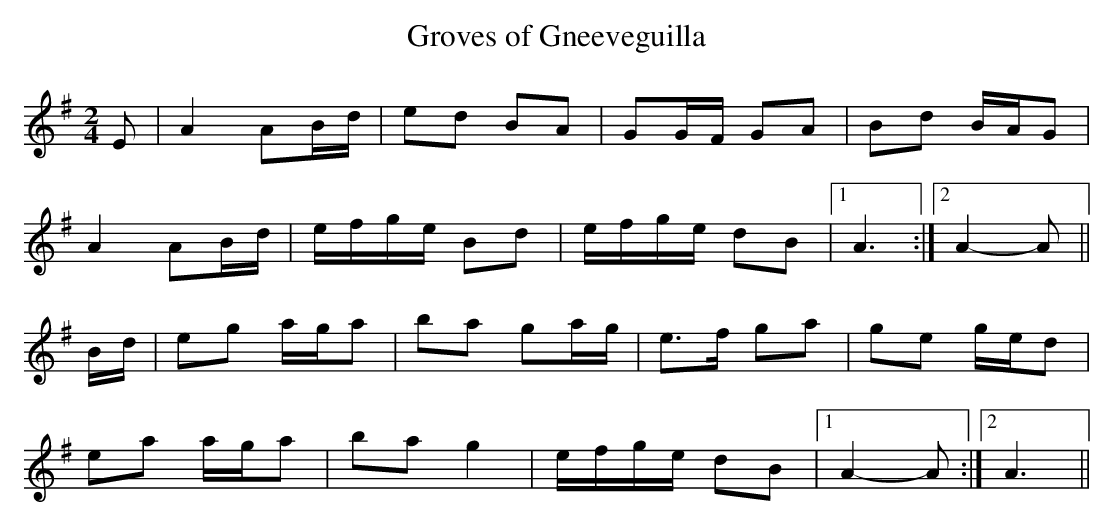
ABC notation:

X:1
T: Groves of Gneeveguilla
L: 1/8
M: 2/4
K: Ador
E | A2 AB/d/ | ed BA | GG/F/ GA | Bd B/A/G |
A2 AB/d/ |e/f/g/e/ Bd |e/f/g/e/ dB |1 A3 :|2 A2-A ||
B/d/ | eg a/g/a | ba ga/g/ | e>f ga | ge g/e/d |
ea a/g/a | ba g2 | e/f/g/e/ dB |1 A2-A :|2 A3 ||
